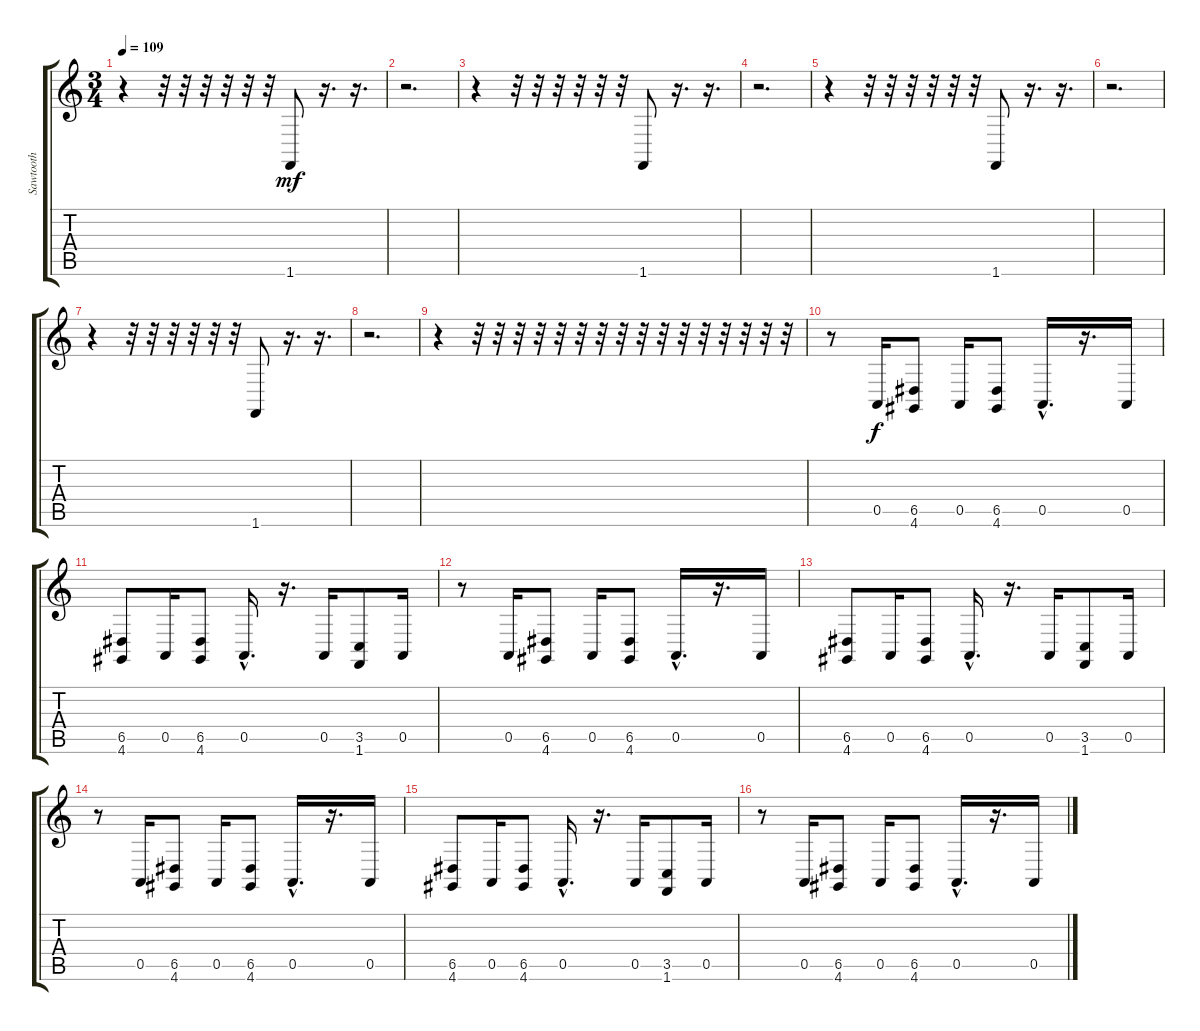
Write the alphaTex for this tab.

\track ("Sawtooth" "Sawtooth") {instrument lead2sawtooth}
\staff {score tabs}
\tuning (E4 B3 G3 D3 A2 E2) {hide}
\ts (3 4)
\tempo 109
\clef g2
\ks c
r.4{dy mf} r.32 r.32 r.32 r.32 r.32 r.32 1.6.8 r.16{d} r.16{d} |
r.2{d} |
r.4 r.32 r.32 r.32 r.32 r.32 r.32 1.6.8 r.16{d} r.16{d} |
r.2{d} |
r.4 r.32 r.32 r.32 r.32 r.32 r.32 1.6.8 r.16{d} r.16{d} |
r.2{d} |
r.4 r.32 r.32 r.32 r.32 r.32 r.32 1.6.8 r.16{d} r.16{d} |
r.2{d} |
r.4 r.32 r.32 r.32 r.32 r.32 r.32 r.32 r.32 r.32 r.32 r.32 r.32 r.32 r.32 r.32 r.32 |
r.8 0.5.16{dy f} (6.5 4.6).8 0.5.16 (6.5 4.6).8 0.5{hac}.16{d} r.16{d} 0.5.16 |
(6.5 4.6).8 0.5.16 (6.5 4.6).8 0.5{hac}.16{d} r.16{d} 0.5.16 (3.5 1.6).8 0.5.16 |
r.8 0.5.16 (6.5 4.6).8 0.5.16 (6.5 4.6).8 0.5{hac}.16{d} r.16{d} 0.5.16 |
(6.5 4.6).8 0.5.16 (6.5 4.6).8 0.5{hac}.16{d} r.16{d} 0.5.16 (3.5 1.6).8 0.5.16 |
r.8 0.5.16 (6.5 4.6).8 0.5.16 (6.5 4.6).8 0.5{hac}.16{d} r.16{d} 0.5.16 |
(6.5 4.6).8 0.5.16 (6.5 4.6).8 0.5{hac}.16{d} r.16{d} 0.5.16 (3.5 1.6).8 0.5.16 |
r.8 0.5.16 (6.5 4.6).8 0.5.16 (6.5 4.6).8 0.5{hac}.16{d} r.16{d} 0.5.16
